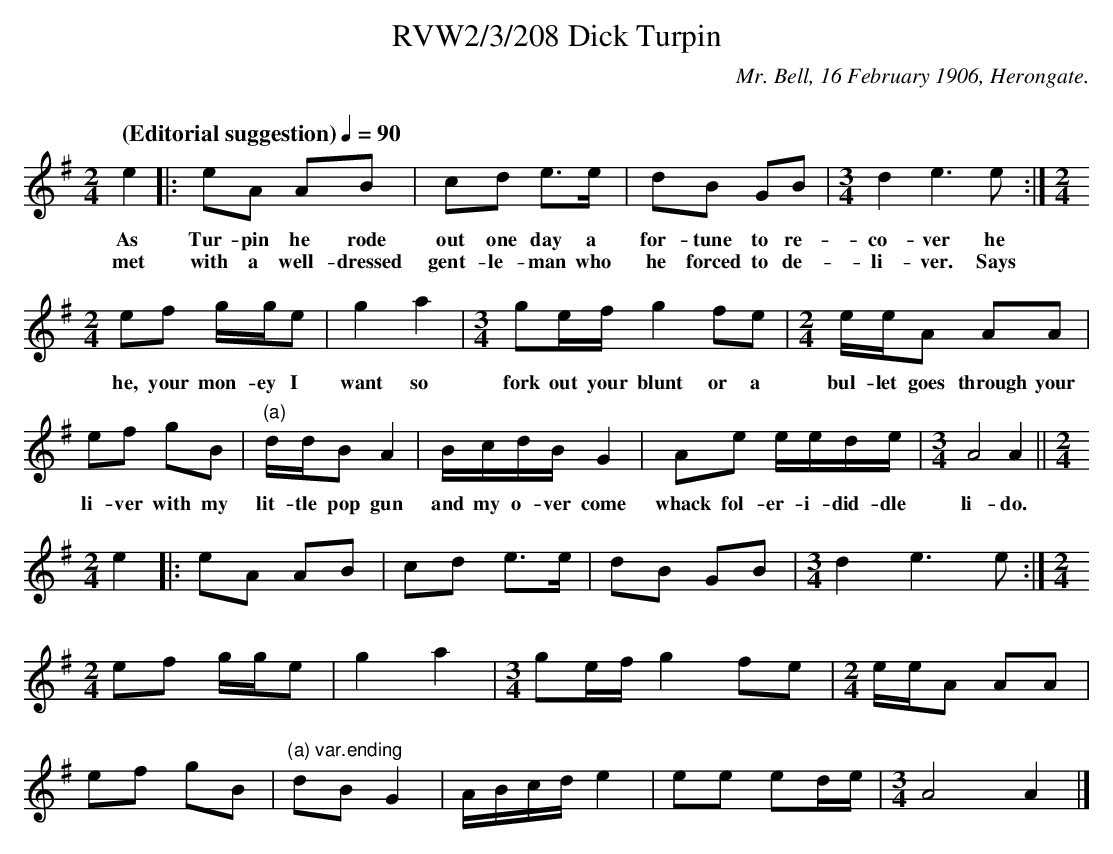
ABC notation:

X:1
T:RVW2/3/208 Dick Turpin
C:Mr. Bell, 16 February 1906, Herongate.
C:
L:1/8
Q: "(Editorial suggestion)" 1/4=90
M:2/4
K:G
e2|:eA AB | cd e3/2e/2|dB GB|[M:3/4]d2 e3 e :|[M:2/4]$
w:As Tur-pin he rode| out one day a |for-tune to re-|co-ver he|$
w:met with a well-dressed |gent-le-man who |he forced to de-|li-ver. Says|$
ef g/2g/2e| g2 a2 | [M:3/4]ge/2f/2 g2 fe |[M:2/4] e/2e/2A AA |$
w:he, your mon-ey I |want so |fork out your blunt or a |bul-let goes through your|$
ef gB | "(a)"d/2d/2B A2 | B/2c/2d/2B/2 G2 |  Ae e/2e/2d/2e/2 | [M:3/4] A4 A2 || [M:2/4]$
w:li-ver with my lit-tle pop gun and my o-ver come whack fol-er-i-did-dle li-do.
e2|:eA AB | cd e3/2e/2|dB GB|[M:3/4]d2 e3 e :|[M:2/4]$
w:
ef g/2g/2e| g2 a2 | [M:3/4]ge/2f/2 g2 fe |[M:2/4] e/2e/2A AA |$
w:
ef gB | "(a) var.ending"dB G2 | A/2B/2c/2d/2 e2 | ee ed/2e/2 | [M:3/4]A4 A2 |]$
